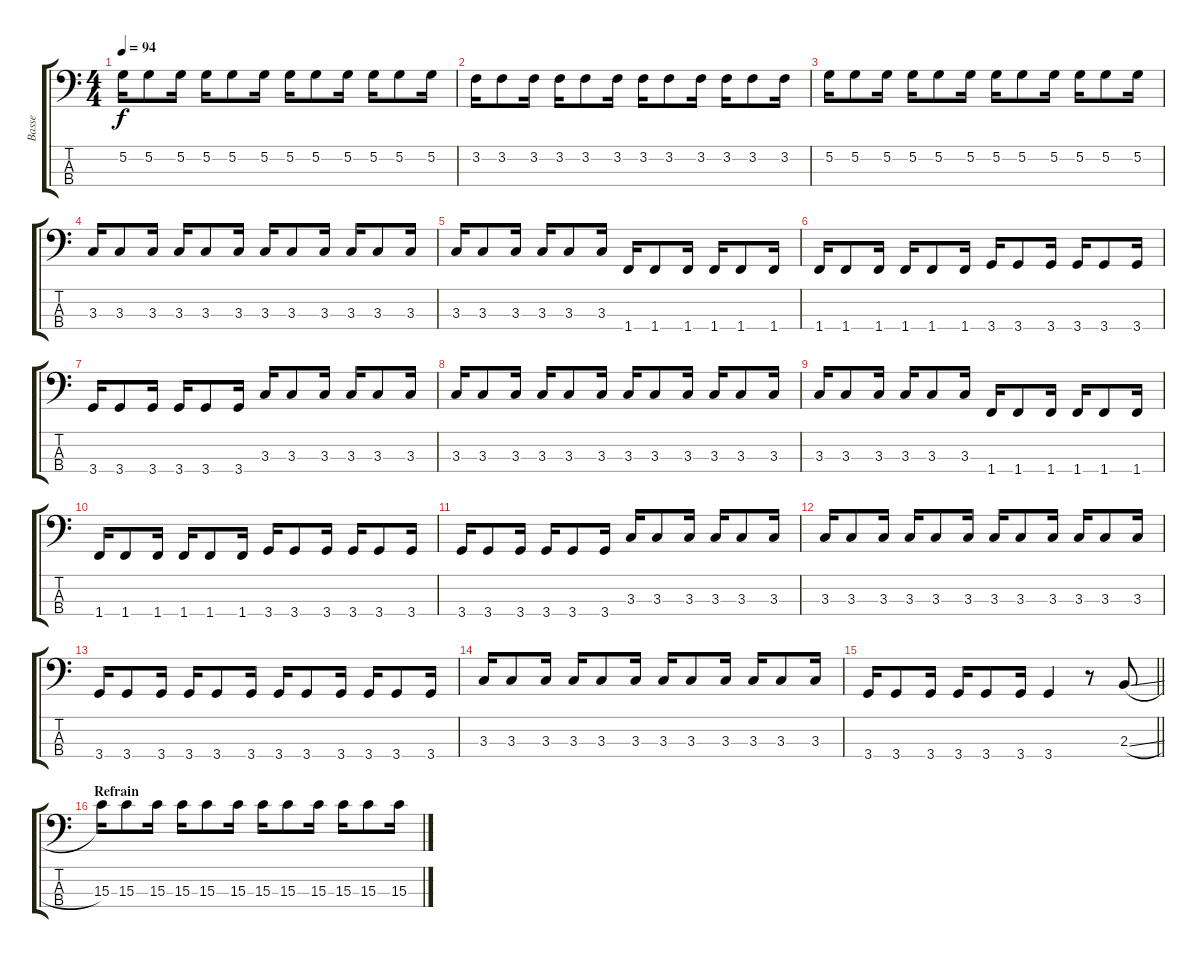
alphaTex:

\track ("Basse" "Basse") {instrument electricbassfinger}
\staff {score tabs}
\tuning (G2 D2 A1 E1) {hide}
\ts (4 4)
\tempo 94
\clef f4
\ks c
5.2.16{dy f} 5.2.8 5.2.16 5.2.16 5.2.8 5.2.16 5.2.16 5.2.8 5.2.16 5.2.16 5.2.8 5.2.16 |
3.2.16 3.2.8 3.2.16 3.2.16 3.2.8 3.2.16 3.2.16 3.2.8 3.2.16 3.2.16 3.2.8 3.2.16 |
5.2.16 5.2.8 5.2.16 5.2.16 5.2.8 5.2.16 5.2.16 5.2.8 5.2.16 5.2.16 5.2.8 5.2.16 |
3.3.16 3.3.8 3.3.16 3.3.16 3.3.8 3.3.16 3.3.16 3.3.8 3.3.16 3.3.16 3.3.8 3.3.16 |
3.3.16 3.3.8 3.3.16 3.3.16 3.3.8 3.3.16 1.4.16 1.4.8 1.4.16 1.4.16 1.4.8 1.4.16 |
1.4.16 1.4.8 1.4.16 1.4.16 1.4.8 1.4.16 3.4.16 3.4.8 3.4.16 3.4.16 3.4.8 3.4.16 |
3.4.16 3.4.8 3.4.16 3.4.16 3.4.8 3.4.16 3.3.16 3.3.8 3.3.16 3.3.16 3.3.8 3.3.16 |
3.3.16 3.3.8 3.3.16 3.3.16 3.3.8 3.3.16 3.3.16 3.3.8 3.3.16 3.3.16 3.3.8 3.3.16 |
3.3.16 3.3.8 3.3.16 3.3.16 3.3.8 3.3.16 1.4.16 1.4.8 1.4.16 1.4.16 1.4.8 1.4.16 |
1.4.16 1.4.8 1.4.16 1.4.16 1.4.8 1.4.16 3.4.16 3.4.8 3.4.16 3.4.16 3.4.8 3.4.16 |
3.4.16 3.4.8 3.4.16 3.4.16 3.4.8 3.4.16 3.3.16 3.3.8 3.3.16 3.3.16 3.3.8 3.3.16 |
3.3.16 3.3.8 3.3.16 3.3.16 3.3.8 3.3.16 3.3.16 3.3.8 3.3.16 3.3.16 3.3.8 3.3.16 |
3.4.16 3.4.8 3.4.16 3.4.16 3.4.8 3.4.16 3.4.16 3.4.8 3.4.16 3.4.16 3.4.8 3.4.16 |
3.3.16 3.3.8 3.3.16 3.3.16 3.3.8 3.3.16 3.3.16 3.3.8 3.3.16 3.3.16 3.3.8 3.3.16 |
\barLineRight lightlight
3.4.16 3.4.8 3.4.16 3.4.16 3.4.8 3.4.16 3.4.4 r.8 2.3{sl}.8 |
\section ("" "Refrain")
15.3.16 15.3.8 15.3.16 15.3.16 15.3.8 15.3.16 15.3.16 15.3.8 15.3.16 15.3.16 15.3.8 15.3.16
